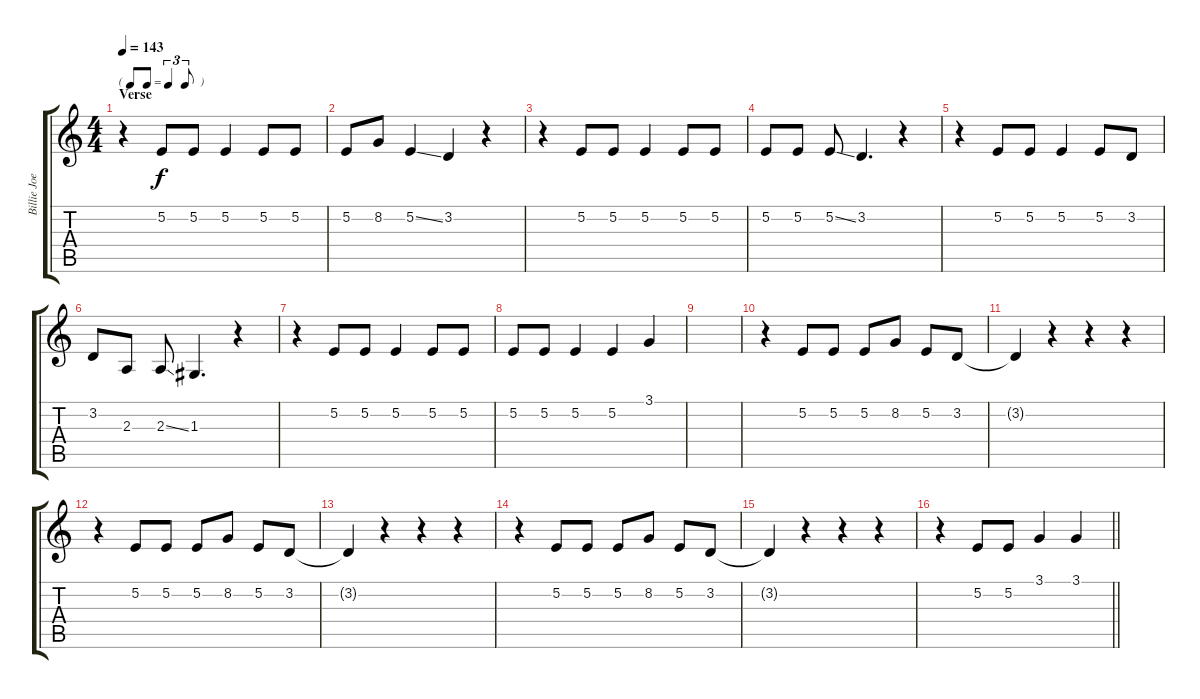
\track ("Billie Joe Armstrong - Vocals" "Billie Joe") {instrument altosax}
\staff {score tabs}
\tuning (E4 B3 G3 D3 A2 E2) {hide}
\ts (4 4)
\tf triplet8th
\section ("" "Verse")
\tempo 143
\clef g2
\ks c
r.4{dy f} 5.2.8 5.2.8 5.2.4 5.2.8 5.2.8 |
5.2.8 8.2.8 5.2{ss}.4 3.2.4 r.4 |
r.4 5.2.8 5.2.8 5.2.4 5.2.8 5.2.8 |
5.2.8 5.2.8 5.2{ss}.8 3.2.4{d} r.4 |
r.4 5.2.8 5.2.8 5.2.4 5.2.8 3.2.8 |
3.2.8 2.3.8 2.3{ss}.8 1.3.4{d} r.4 |
r.4 5.2.8 5.2.8 5.2.4 5.2.8 5.2.8 |
5.2.8 5.2.8 5.2.4 5.2.4 3.1.4 |
|
r.4 5.2.8 5.2.8 5.2.8 8.2.8 5.2.8 3.2.8 |
3.2{t}.4 r.4 r.4 r.4 |
r.4 5.2.8 5.2.8 5.2.8 8.2.8 5.2.8 3.2.8 |
3.2{t}.4 r.4 r.4 r.4 |
r.4 5.2.8 5.2.8 5.2.8 8.2.8 5.2.8 3.2.8 |
3.2{t}.4 r.4 r.4 r.4 |
\barLineRight lightlight
r.4 5.2.8 5.2.8 3.1.4 3.1.4
